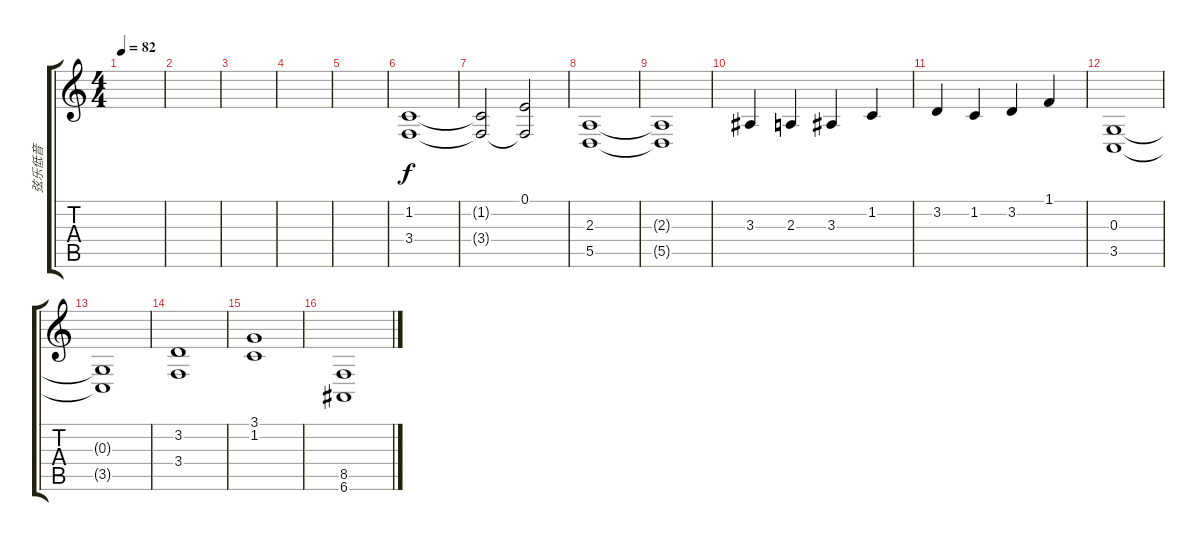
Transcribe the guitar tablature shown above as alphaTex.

\track ("弦乐低音" "弦乐低音") {instrument stringensemble1}
\staff {score tabs}
\tuning (E4 B3 G3 D3 A2 E2) {hide}
\ts (4 4)
\tempo 82
\clef g2
\ks c
|
|
|
|
|
(1.2 3.4).1 |
(1.2{t} 3.4{t}).2 (0.1 3.4{t}).2 |
(2.3 5.5).1 |
(2.3{t} 5.5{t}).1 |
3.3.4 2.3.4 3.3.4 1.2.4 |
3.2.4 1.2.4 3.2.4 1.1.4 |
(0.3 3.5).1 |
(0.3{t} 3.5{t}).1 |
(3.2 3.4).1 |
(3.1 1.2).1 |
(8.5 6.6).1
